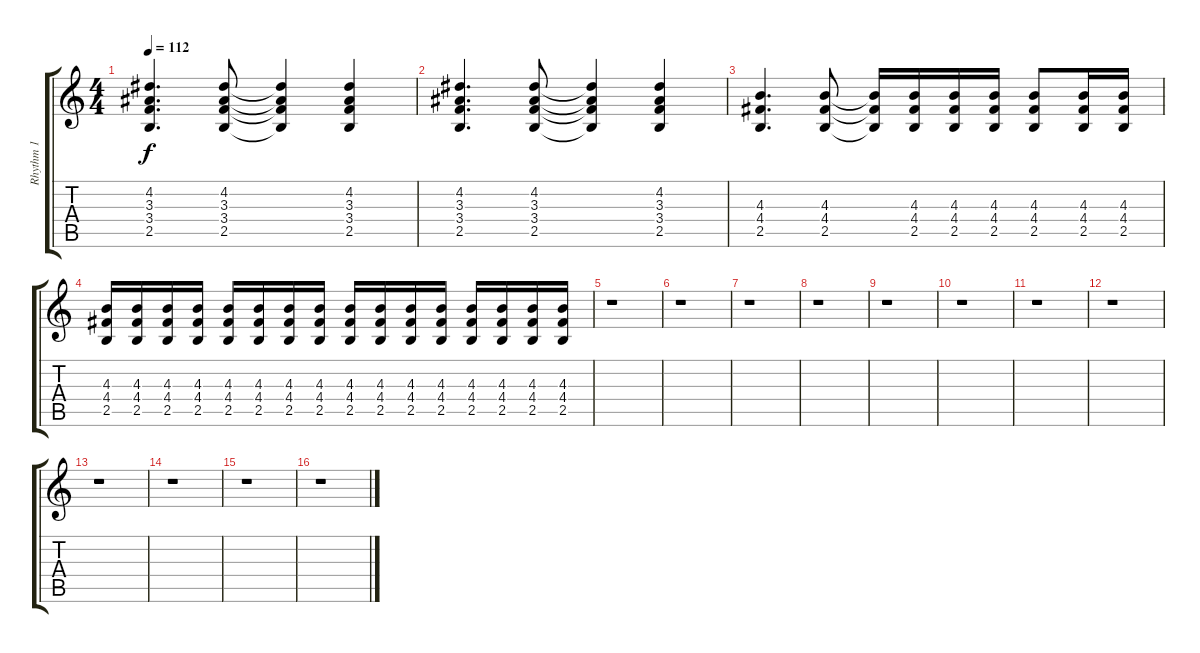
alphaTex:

\track ("Rhythm 1" "Rhythm 1") {instrument distortionguitar}
\staff {score tabs}
\tuning (E4 B3 G3 D3 A2 E2) {hide}
\ts (4 4)
\tempo 112
\clef g2
\ks c
(4.2 3.3 3.4 2.5).4{d dy f} (4.2 3.3 3.4 2.5).8 (4.2{t} 3.3{t} 3.4{t} 2.5{t}).4 (4.2 3.3 3.4 2.5).4 |
(4.2 3.3 3.4 2.5).4{d} (4.2 3.3 3.4 2.5).8 (4.2{t} 3.3{t} 3.4{t} 2.5{t}).4 (4.2 3.3 3.4 2.5).4 |
(4.3 4.4 2.5).4{d} (4.3 4.4 2.5).8 (4.3{t} 4.4{t} 2.5{t}).16 (4.3 4.4 2.5).16 (4.3 4.4 2.5).16 (4.3 4.4 2.5).16 (4.3 4.4 2.5).8 (4.3 4.4 2.5).16 (4.3 4.4 2.5).16 |
(4.3 4.4 2.5).16 (4.3 4.4 2.5).16 (4.3 4.4 2.5).16 (4.3 4.4 2.5).16 (4.3 4.4 2.5).16 (4.3 4.4 2.5).16 (4.3 4.4 2.5).16 (4.3 4.4 2.5).16 (4.3 4.4 2.5).16 (4.3 4.4 2.5).16 (4.3 4.4 2.5).16 (4.3 4.4 2.5).16 (4.3 4.4 2.5).16 (4.3 4.4 2.5).16 (4.3 4.4 2.5).16 (4.3 4.4 2.5).16 |
r.1 |
r.1 |
r.1 |
r.1 |
r.1 |
r.1 |
r.1 |
r.1 |
r.1 |
r.1 |
r.1 |
r.1
